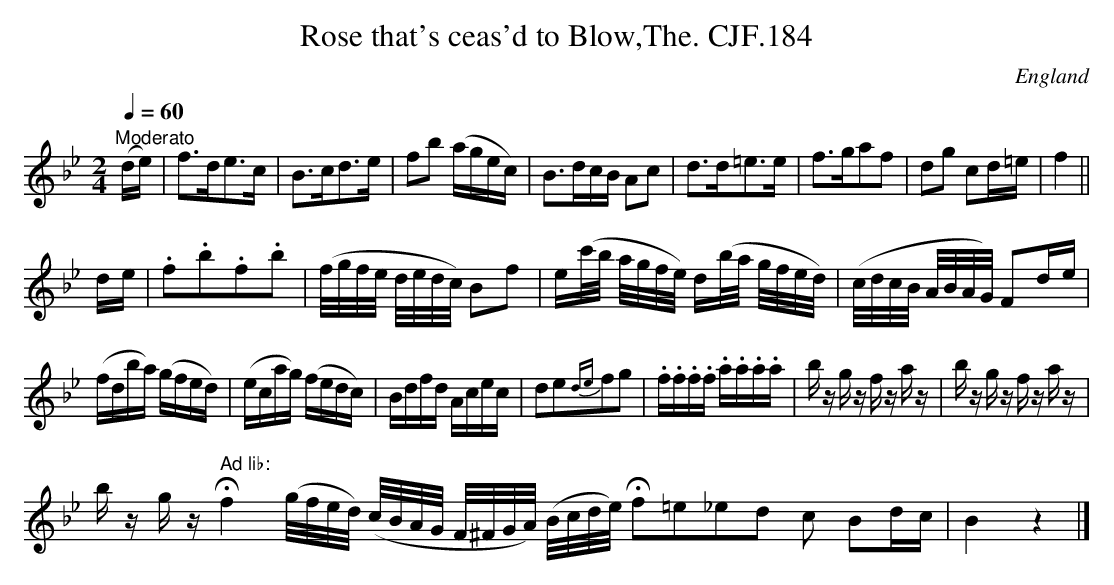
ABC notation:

X:1
T:Rose that's ceas'd to Blow,The. CJF.184
O:England
M:2/4
L:1/16
Q:1/4=60
K:Bb major
"Moderato"(de)|f3de3c|B3cd3e|f2b2 (agec)|\
B3dcB A2c2|d3d=e3e|f3ga2f2|d2g2 c2d=e|f4||!
de|.f2.b2.f2.b2|(f/g/f/e/ d/e/d/c/) B2f2|\
e(c'/b/ a/g/f/e/) d(b/a/ g/f/e/d/)|(c/d/c/B/ A/B/A/G/) F2de|!
(fdba) (gfed)|(ecag) (fedc)|Bdfd Acec|d2e2{de}f2g2|\
.f.f.f.f .a.a.a.a|bz gz fz az|bz gz fz az|!
bz gz" Ad lib:"Hf4(g/f/e/d/) (c/B/A/G/ F/^F/G/A/)\
(B/c/d/e/) Hf2=e2_e2d2 hc2 B2dc|B4z4|]
